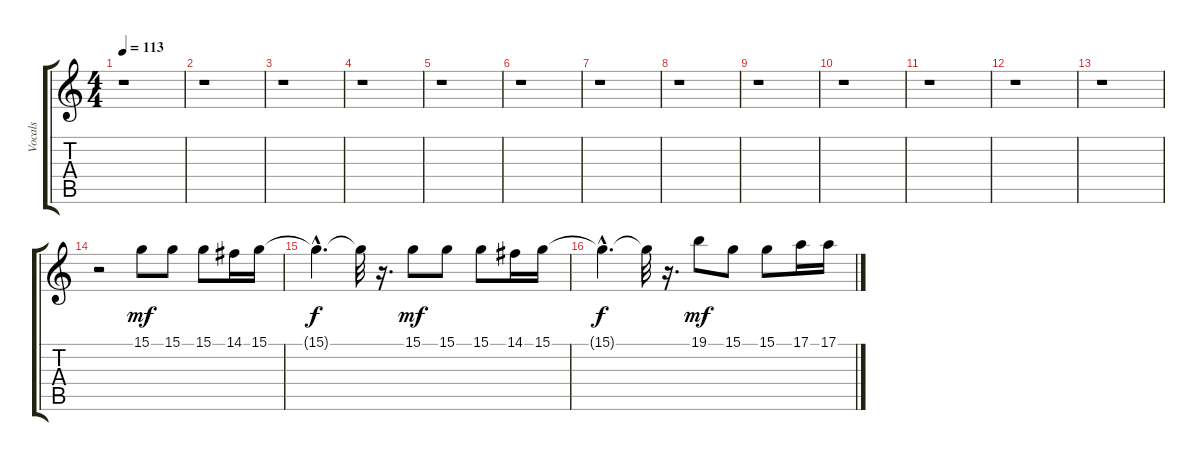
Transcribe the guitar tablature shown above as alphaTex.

\track ("Vocals" "Vocals") {instrument flute}
\staff {score tabs}
\tuning (E4 B3 G3 D3 A2 E2) {hide}
\ts (4 4)
\tempo 113
\clef g2
\ks c
r.1{dy f} |
r.1 |
r.1 |
r.1 |
r.1 |
r.1 |
r.1 |
r.1 |
r.1 |
r.1 |
r.1 |
r.1 |
r.1 |
r.2 15.1.8{dy mf} 15.1.8 15.1.8 14.1.16 15.1.16 |
15.1{hac t}.4{d dy f} 15.1{t}.32 r.16{d} 15.1.8{dy mf} 15.1.8 15.1.8 14.1.16 15.1.16 |
15.1{hac t}.4{d dy f} 15.1{t}.32 r.16{d} 19.1.8{dy mf} 15.1.8 15.1.8 17.1.16 17.1.16
